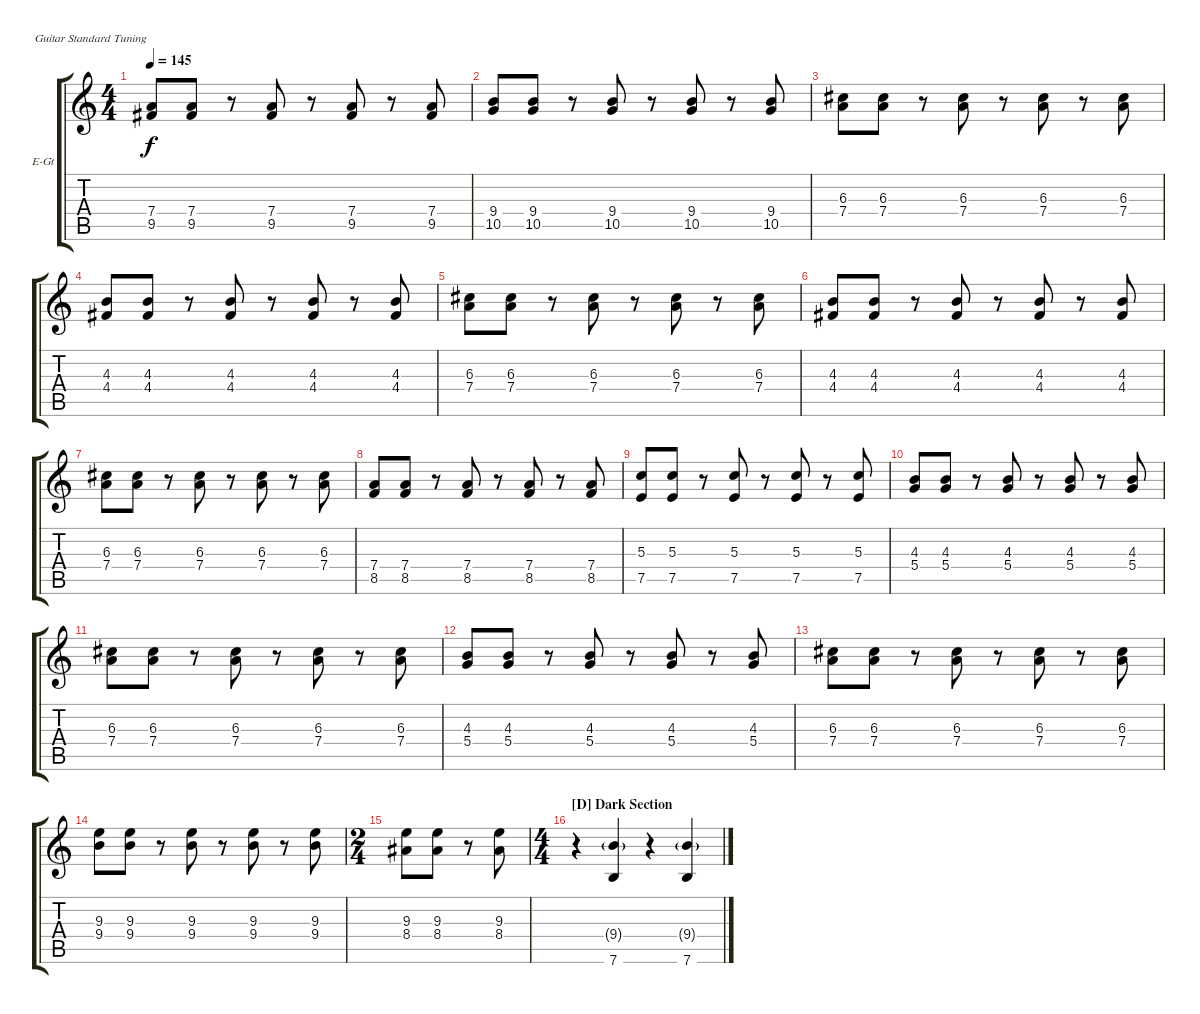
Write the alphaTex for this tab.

\defaultSystemsLayout 4
\bracketExtendMode groupsimilarinstruments
\firstSystemTrackNameOrientation horizontal
\otherSystemsTrackNameOrientation horizontal
\track ("Cello" "E-Gt") {instrument electricguitarclean}
\staff {score tabs}
\tuning (E4 B3 G3 D3 A2 E2)
\ts (4 4)
\tempo 145
\clef g2
\scale
0.333333
\ks c
(9.5 7.4).8{dy f} (9.5 7.4).8 r.8 (9.5 7.4).8 r.8 (9.5 7.4).8 r.8 (9.5 7.4).8 |
\scale
0.333333 (10.5 9.4).8 (10.5 9.4).8 r.8 (10.5 9.4).8 r.8 (10.5 9.4).8 r.8 (10.5 9.4).8 |
\scale
0.333333 (7.4 6.3).8 (7.4 6.3).8 r.8 (7.4 6.3).8 r.8 (7.4 6.3).8 r.8 (7.4 6.3).8 |
\scale
0.333333 (4.3 4.4).8 (4.3 4.4).8 r.8 (4.4 4.3).8 r.8 (4.3 4.4).8 r.8 (4.4 4.3).8 |
\scale
0.333333 (7.4 6.3).8 (7.4 6.3).8 r.8 (7.4 6.3).8 r.8 (7.4 6.3).8 r.8 (7.4 6.3).8 |
\scale
0.333333 (4.3 4.4).8 (4.3 4.4).8 r.8 (4.4 4.3).8 r.8 (4.3 4.4).8 r.8 (4.4 4.3).8 |
\scale
0.333333 (7.4 6.3).8 (7.4 6.3).8 r.8 (7.4 6.3).8 r.8 (7.4 6.3).8 r.8 (7.4 6.3).8 |
\scale
0.333333 (8.5 7.4).8 (7.4 8.5).8 r.8 (7.4 8.5).8 r.8 (7.4 8.5).8 r.8 (7.4 8.5).8 |
\scale
0.333333 (5.3 7.5).8 (5.3 7.5).8 r.8 (5.3 7.5).8 r.8 (5.3 7.5).8 r.8 (5.3 7.5).8 |
\scale
0.333333 (5.4 4.3).8 (5.4 4.3).8 r.8 (5.4 4.3).8 r.8 (5.4 4.3).8 r.8 (5.4 4.3).8 |
\scale
0.333333 (7.4 6.3).8 (7.4 6.3).8 r.8 (7.4 6.3).8 r.8 (7.4 6.3).8 r.8 (7.4 6.3).8 |
\scale
0.333333 (5.4 4.3).8 (5.4 4.3).8 r.8 (5.4 4.3).8 r.8 (5.4 4.3).8 r.8 (5.4 4.3).8 |
\scale
0.333333 (7.4 6.3).8 (7.4 6.3).8 r.8 (7.4 6.3).8 r.8 (7.4 6.3).8 r.8 (7.4 6.3).8 |
\scale
0.209459 (9.4 9.3).8 (9.3 9.4).8 r.8 (9.3 9.4).8 r.8 (9.3 9.4).8 r.8 (9.3 9.4).8 |
\ts (2 4)
\scale
0.39527 (8.4 9.3).8 (9.3 8.4).8 r.8 (9.3 8.4).8 |
\ts (4 4)
\section ("D" "Dark Section")
\scale
0.39527 r.4 (7.6 9.4{g}).4 r.4 (7.6 9.4{g}).4
